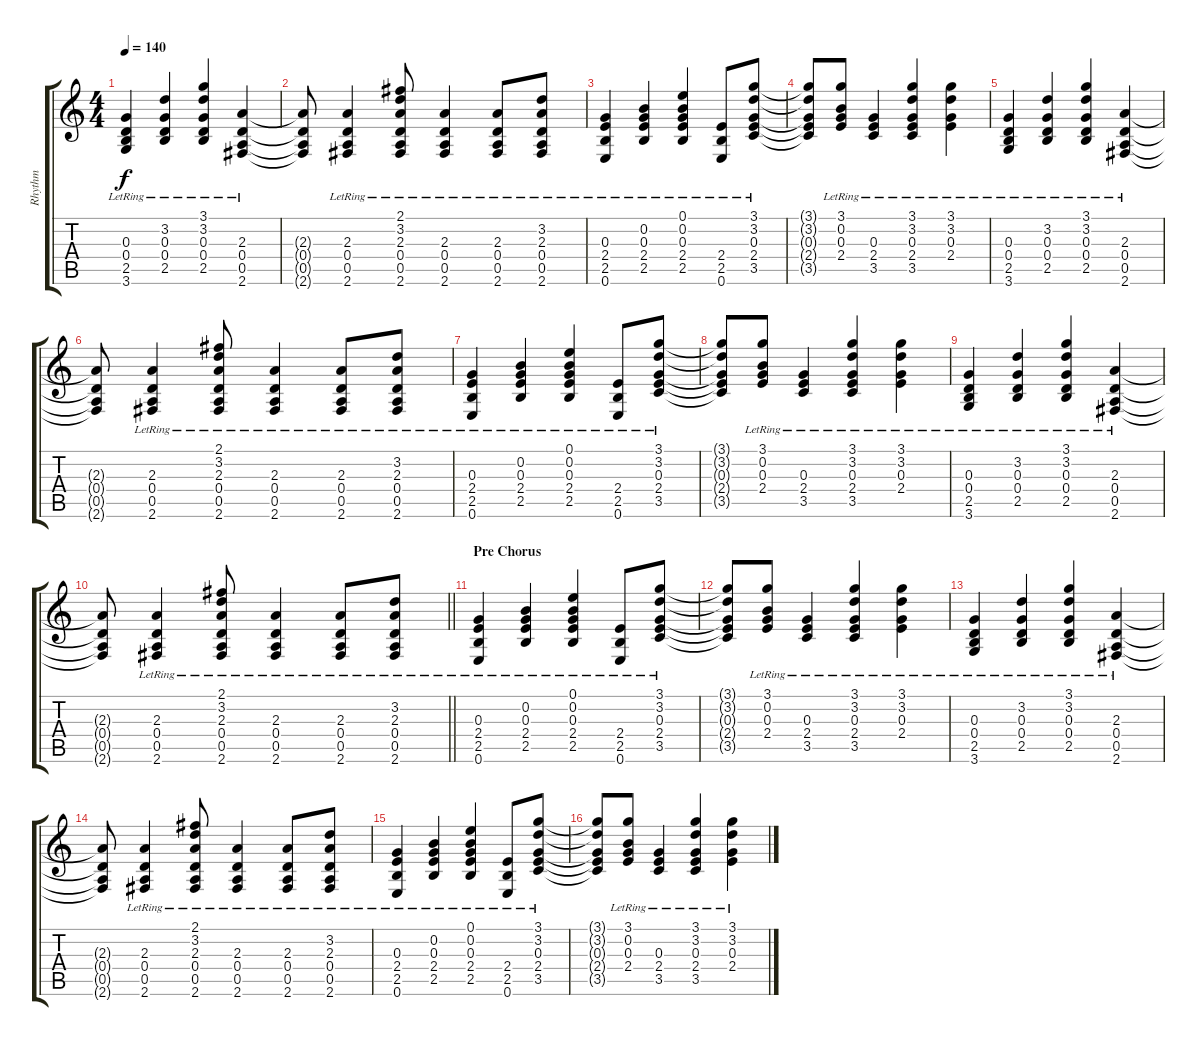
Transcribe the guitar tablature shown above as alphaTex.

\track ("Rhythm" "Rhythm") {instrument acousticguitarsteel}
\staff {score tabs}
\tuning (E4 B3 G3 D3 A2 E2) {hide}
\ts (4 4)
\tempo 140
\clef g2
\ks c
(0.3{lr} 0.4{lr} 2.5{lr} 3.6{lr}).4{dy f} (3.2{lr} 0.3{lr} 0.4{lr} 2.5{lr}).4 (3.1{lr} 3.2{lr} 0.3{lr} 0.4{lr} 2.5{lr}).4 (2.3{lr} 0.4{lr} 0.5{lr} 2.6{lr}).4 |
(2.3{t} 0.4{t} 0.5{t} 2.6{t}).8 (2.3{lr} 0.4{lr} 0.5{lr} 2.6{lr}).4 (2.1{lr} 3.2{lr} 2.3{lr} 0.4{lr} 0.5{lr} 2.6{lr}).8 (2.3{lr} 0.4{lr} 0.5{lr} 2.6{lr}).4 (2.3{lr} 0.4{lr} 0.5{lr} 2.6{lr}).8 (3.2{lr} 2.3{lr} 0.4{lr} 0.5{lr} 2.6{lr}).8 |
(0.3{lr} 2.4{lr} 2.5{lr} 0.6{lr}).4 (0.2{lr} 0.3{lr} 2.4{lr} 2.5{lr}).4 (0.1{lr} 0.2{lr} 0.3{lr} 2.4{lr} 2.5{lr}).4 (2.4{lr} 2.5{lr} 0.6{lr}).8 (3.1{lr} 3.2{lr} 0.3{lr} 2.4{lr} 3.5{lr}).8 |
(3.1{t} 3.2{t} 0.3{t} 2.4{t} 3.5{t}).8 (3.1{lr} 0.2{lr} 0.3{lr} 2.4{lr}).8 (0.3{lr} 2.4{lr} 3.5{lr}).4 (3.1{lr} 3.2{lr} 0.3{lr} 2.4{lr} 3.5{lr}).4 (3.1{lr} 3.2{lr} 0.3{lr} 2.4{lr}).4 |
(0.3{lr} 0.4{lr} 2.5{lr} 3.6{lr}).4 (3.2{lr} 0.3{lr} 0.4{lr} 2.5{lr}).4 (3.1{lr} 3.2{lr} 0.3{lr} 0.4{lr} 2.5{lr}).4 (2.3{lr} 0.4{lr} 0.5{lr} 2.6{lr}).4 |
(2.3{t} 0.4{t} 0.5{t} 2.6{t}).8 (2.3{lr} 0.4{lr} 0.5{lr} 2.6{lr}).4 (2.1{lr} 3.2{lr} 2.3{lr} 0.4{lr} 0.5{lr} 2.6{lr}).8 (2.3{lr} 0.4{lr} 0.5{lr} 2.6{lr}).4 (2.3{lr} 0.4{lr} 0.5{lr} 2.6{lr}).8 (3.2{lr} 2.3{lr} 0.4{lr} 0.5{lr} 2.6{lr}).8 |
(0.3{lr} 2.4{lr} 2.5{lr} 0.6{lr}).4 (0.2{lr} 0.3{lr} 2.4{lr} 2.5{lr}).4 (0.1{lr} 0.2{lr} 0.3{lr} 2.4{lr} 2.5{lr}).4 (2.4{lr} 2.5{lr} 0.6{lr}).8 (3.1{lr} 3.2{lr} 0.3{lr} 2.4{lr} 3.5{lr}).8 |
(3.1{t} 3.2{t} 0.3{t} 2.4{t} 3.5{t}).8 (3.1{lr} 0.2{lr} 0.3{lr} 2.4{lr}).8 (0.3{lr} 2.4{lr} 3.5{lr}).4 (3.1{lr} 3.2{lr} 0.3{lr} 2.4{lr} 3.5{lr}).4 (3.1{lr} 3.2{lr} 0.3{lr} 2.4{lr}).4 |
(0.3{lr} 0.4{lr} 2.5{lr} 3.6{lr}).4 (3.2{lr} 0.3{lr} 0.4{lr} 2.5{lr}).4 (3.1{lr} 3.2{lr} 0.3{lr} 0.4{lr} 2.5{lr}).4 (2.3{lr} 0.4{lr} 0.5{lr} 2.6{lr}).4 |
\barLineRight lightlight
(2.3{t} 0.4{t} 0.5{t} 2.6{t}).8 (2.3{lr} 0.4{lr} 0.5{lr} 2.6{lr}).4 (2.1{lr} 3.2{lr} 2.3{lr} 0.4{lr} 0.5{lr} 2.6{lr}).8 (2.3{lr} 0.4{lr} 0.5{lr} 2.6{lr}).4 (2.3{lr} 0.4{lr} 0.5{lr} 2.6{lr}).8 (3.2{lr} 2.3{lr} 0.4{lr} 0.5{lr} 2.6{lr}).8 |
\section ("" "Pre Chorus")
(0.3{lr} 2.4{lr} 2.5{lr} 0.6{lr}).4 (0.2{lr} 0.3{lr} 2.4{lr} 2.5{lr}).4 (0.1{lr} 0.2{lr} 0.3{lr} 2.4{lr} 2.5{lr}).4 (2.4{lr} 2.5{lr} 0.6{lr}).8 (3.1{lr} 3.2{lr} 0.3{lr} 2.4{lr} 3.5{lr}).8 |
(3.1{t} 3.2{t} 0.3{t} 2.4{t} 3.5{t}).8 (3.1{lr} 0.2{lr} 0.3{lr} 2.4{lr}).8 (0.3{lr} 2.4{lr} 3.5{lr}).4 (3.1{lr} 3.2{lr} 0.3{lr} 2.4{lr} 3.5{lr}).4 (3.1{lr} 3.2{lr} 0.3{lr} 2.4{lr}).4 |
(0.3{lr} 0.4{lr} 2.5{lr} 3.6{lr}).4 (3.2{lr} 0.3{lr} 0.4{lr} 2.5{lr}).4 (3.1{lr} 3.2{lr} 0.3{lr} 0.4{lr} 2.5{lr}).4 (2.3{lr} 0.4{lr} 0.5{lr} 2.6{lr}).4 |
(2.3{t} 0.4{t} 0.5{t} 2.6{t}).8 (2.3{lr} 0.4{lr} 0.5{lr} 2.6{lr}).4 (2.1{lr} 3.2{lr} 2.3{lr} 0.4{lr} 0.5{lr} 2.6{lr}).8 (2.3{lr} 0.4{lr} 0.5{lr} 2.6{lr}).4 (2.3{lr} 0.4{lr} 0.5{lr} 2.6{lr}).8 (3.2{lr} 2.3{lr} 0.4{lr} 0.5{lr} 2.6{lr}).8 |
(0.3{lr} 2.4{lr} 2.5{lr} 0.6{lr}).4 (0.2{lr} 0.3{lr} 2.4{lr} 2.5{lr}).4 (0.1{lr} 0.2{lr} 0.3{lr} 2.4{lr} 2.5{lr}).4 (2.4{lr} 2.5{lr} 0.6{lr}).8 (3.1{lr} 3.2{lr} 0.3{lr} 2.4{lr} 3.5{lr}).8 |
(3.1{t} 3.2{t} 0.3{t} 2.4{t} 3.5{t}).8 (3.1{lr} 0.2{lr} 0.3{lr} 2.4{lr}).8 (0.3{lr} 2.4{lr} 3.5{lr}).4 (3.1{lr} 3.2{lr} 0.3{lr} 2.4{lr} 3.5{lr}).4 (3.1{lr} 3.2{lr} 0.3{lr} 2.4{lr}).4
